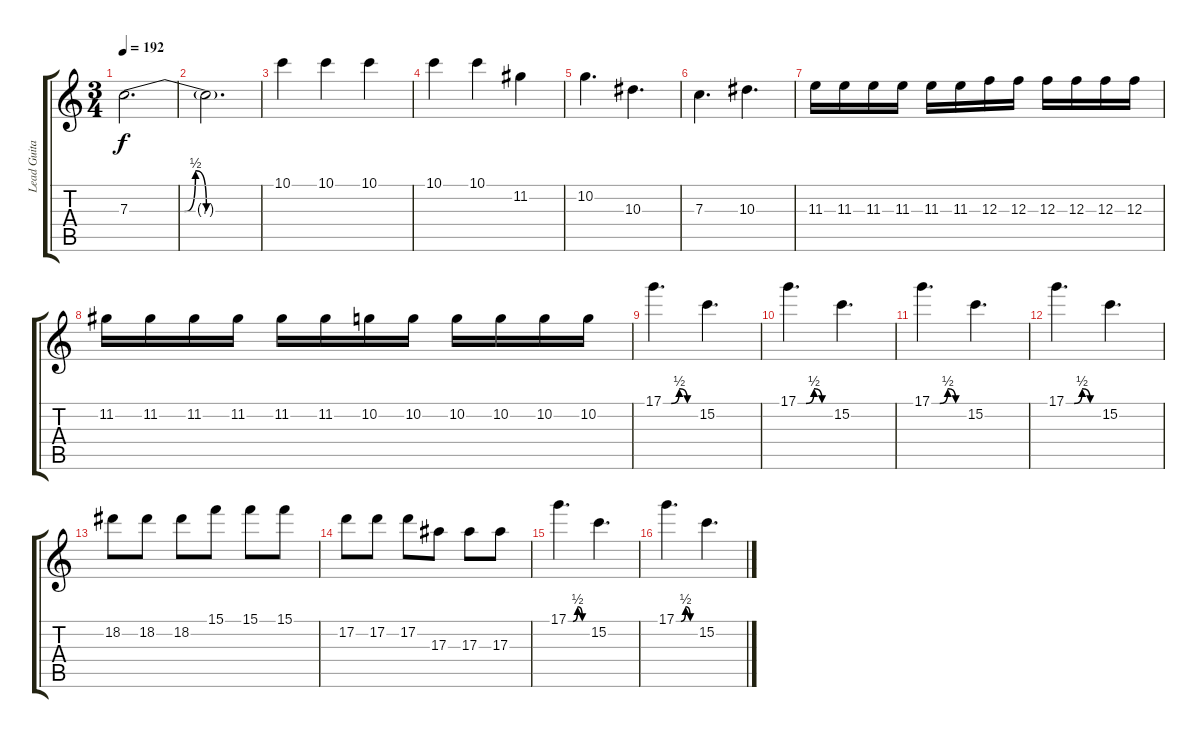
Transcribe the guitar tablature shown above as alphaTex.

\track ("Lead Guitar" "Lead Guita") {instrument distortionguitar}
\staff {score tabs}
\tuning (D4 A3 F3 C3 G2 C2) {hide}
\ts (3 4)
\tempo 192
\clef g2
\ks c
7.3{be (custom 0 0 25 0 30 2 35 0 45 0 60 0)}.2{d dy f} |
7.3{t}.2{d} |
10.1.4 10.1.4 10.1.4 |
10.1.4 10.1.4 11.2.4 |
10.2.4{d} 10.3.4{d} |
7.3.4{d} 10.3.4{d} |
11.3.16 11.3.16 11.3.16 11.3.16 11.3.16 11.3.16 12.3.16 12.3.16 12.3.16 12.3.16 12.3.16 12.3.16 |
11.2.16 11.2.16 11.2.16 11.2.16 11.2.16 11.2.16 10.2.16 10.2.16 10.2.16 10.2.16 10.2.16 10.2.16 |
17.1{be (custom 0 0 15 0 30 2 45 0 60 0)}.4{d} 15.2.4{d} |
17.1{be (custom 0 0 15 0 30 2 45 0 60 0)}.4{d} 15.2.4{d} |
17.1{be (custom 0 0 15 0 30 2 45 0 60 0)}.4{d} 15.2.4{d} |
17.1{be (custom 0 0 15 0 30 2 45 0 60 0)}.4{d} 15.2.4{d} |
18.2.8 18.2.8 18.2.8 15.1.8 15.1.8 15.1.8 |
17.2.8 17.2.8 17.2.8 17.3.8 17.3.8 17.3.8 |
17.1{be (custom 0 0 15 0 30 2 45 0 60 0)}.4{d} 15.2.4{d} |
17.1{be (custom 0 0 15 0 30 2 45 0 60 0)}.4{d} 15.2.4{d}
